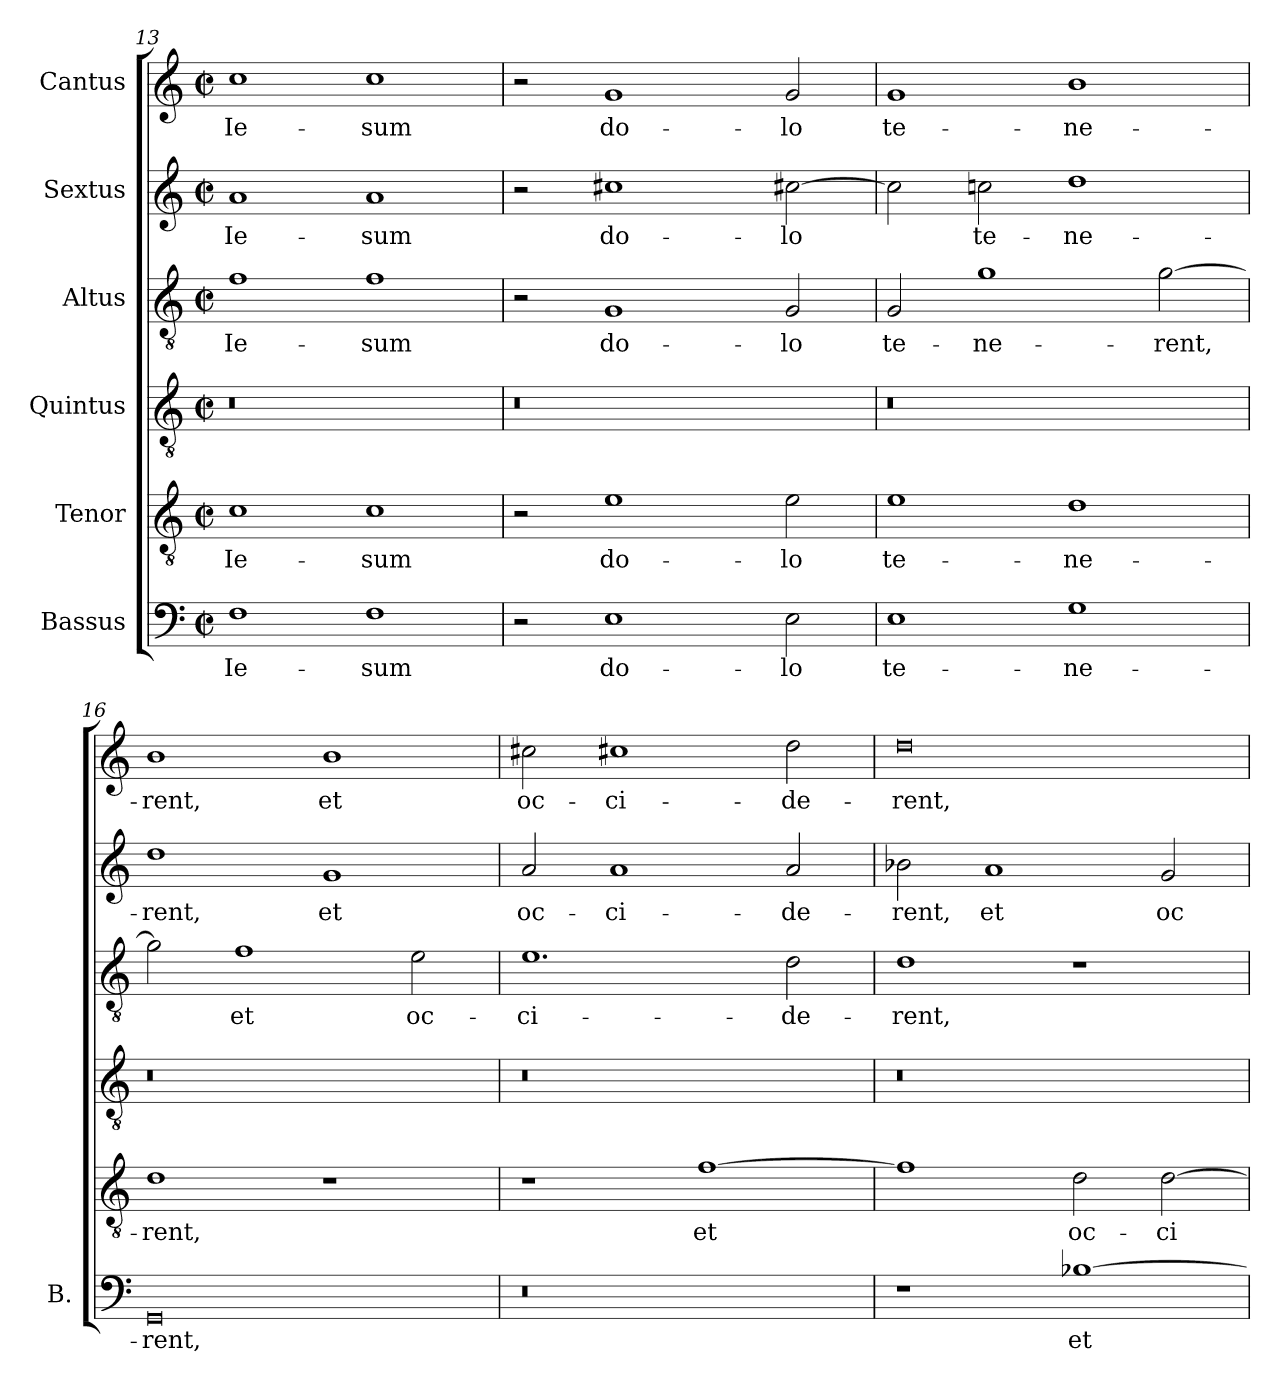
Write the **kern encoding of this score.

**kern	**text	**kern	**text	**kern	**kern	**text	**kern	**text	**kern	**text
*part6	*part6	*part5	*part5	*part4	*part3	*part3	*part2	*part2	*part1	*part1
*staff6	*staff6	*staff5	*staff5	*staff4	*staff3	*staff3	*staff2	*staff2	*staff1	*staff1
*I"Bassus	*	*I"Tenor	*	*I"Quintus	*I"Altus	*	*I"Sextus	*	*I"Cantus	*
*I'B.	*	*	*	*	*	*	*	*	*	*
*clefF4	*	*clefGv2	*	*clefGv2	*clefGv2	*	*clefG2	*	*clefG2	*
*k[]	*	*k[]	*	*k[]	*k[]	*	*k[]	*	*k[]	*
*C:	*	*C:	*	*C:	*C:	*	*C:	*	*C:	*
*M2/2	*	*M2/2	*	*M2/2	*M2/2	*	*M2/2	*	*M2/2	*
*met(c|)	*	*met(c|)	*	*met(c|)	*met(c|)	*	*met(c|)	*	*met(c|)	*
=13	=13	=13	=13	=13	=13	=13	=13	=13	=13	=13
!	!	!	!	!LO:N:vis=0	!	!	!	!	!	!
1F\	Ie-	1c\	Ie-	1r	1f\	Ie-	1a/	Ie-	1cc\	Ie-
1F\	-sum	1c\	-sum	1ryy	1f\	-sum	1a/	-sum	1cc\	-sum
=14	=14	=14	=14	=14	=14	=14	=14	=14	=14	=14
!	!	!	!	!LO:N:vis=0	!	!	!	!	!	!
2r	.	2r	.	1r	2r	.	2r	.	2r	.
1E\	do-	1e\	do-	.	1G/	do-	1cc#X\	do-	1g/	do-
.	.	.	.	1ryy	.	.	.	.	.	.
2E\	-lo	2e\	-lo	.	2G/	-lo	[2cc#X\	-lo	2g/	-lo
=15	=15	=15	=15	=15	=15	=15	=15	=15	=15	=15
!	!	!	!	!LO:N:vis=0	!	!	!	!	!	!
1E\	te-	1e\	te-	1r	2G/	te-	2cc#\]	.	1g/	te-
.	.	.	.	.	1g\	-ne-	2cc\	te-	.	.
1G\	-ne-	1d\	-ne-	1ryy	.	.	1dd\	-ne-	1b\	-ne-
.	.	.	.	.	[2g\	-rent,	.	.	.	.
=16	=16	=16	=16	=16	=16	=16	=16	=16	=16	=16
!	!	!	!	!LO:N:vis=0	!	!	!	!	!	!
0GG/	-rent,	1d\	-rent,	1r	2g\]	.	1dd\	-rent,	1b\	-rent,
.	.	.	.	.	1f\	et	.	.	.	.
.	.	1r	.	1ryy	.	.	1g/	et	1b\	et
.	.	.	.	.	2e\	oc-	.	.	.	.
=17	=17	=17	=17	=17	=17	=17	=17	=17	=17	=17
!LO:N:vis=0	!	!	!	!LO:N:vis=0	!	!	!	!	!	!
1r	.	1r	.	1r	1.e\	-ci-	2a/	oc-	2cc#X\	oc-
.	.	.	.	.	.	.	1a/	-ci-	1cc#X\	-ci-
1ryy	.	[1f\	et	1ryy	.	.	.	.	.	.
.	.	.	.	.	2d\	-de-	2a/	-de-	2dd\	-de-
=18	=18	=18	=18	=18	=18	=18	=18	=18	=18	=18
!	!	!	!	!LO:N:vis=0	!	!	!	!	!	!
1r	.	1f\]	.	1r	1d\	-rent,	2b-X\	-rent,	0dd\	-rent,
.	.	.	.	.	.	.	1a/	et	.	.
[1B-X\	et	2d\	oc-	1ryy	1r	.	.	.	.	.
.	.	[2d\	-ci-	.	.	.	2g/	oc-	.	.
=	=	=	=	=	=	=	=	=	=	=
*-	*-	*-	*-	*-	*-	*-	*-	*-	*-	*-
